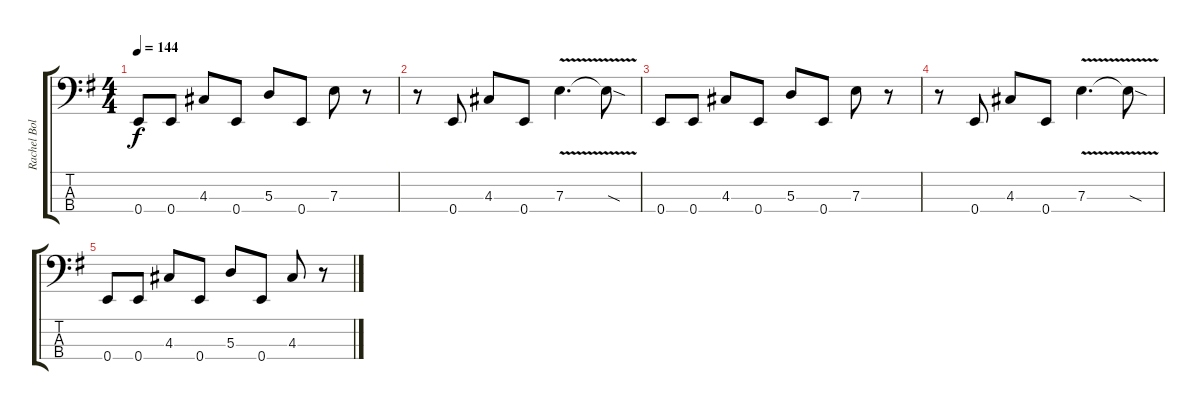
\track ("Rachel Bolan" "Rachel Bol") {instrument electricbassfinger}
\staff {score tabs}
\tuning (G2 D2 A1 E1) {hide}
\ts (4 4)
\tempo 144
\clef f4
\ks g
0.4.8{dy f} 0.4.8 4.3.8 0.4.8 5.3.8 0.4.8 7.3.8 r.8 |
r.8 0.4.8 4.3.8 0.4.8 7.3{v}.4{d} 7.3{sod t}.8 |
0.4.8 0.4.8 4.3.8 0.4.8 5.3.8 0.4.8 7.3.8 r.8 |
r.8 0.4.8 4.3.8 0.4.8 7.3{v}.4{d} 7.3{sod t}.8 |
0.4.8 0.4.8 4.3.8 0.4.8 5.3.8 0.4.8 4.3.8 r.8
